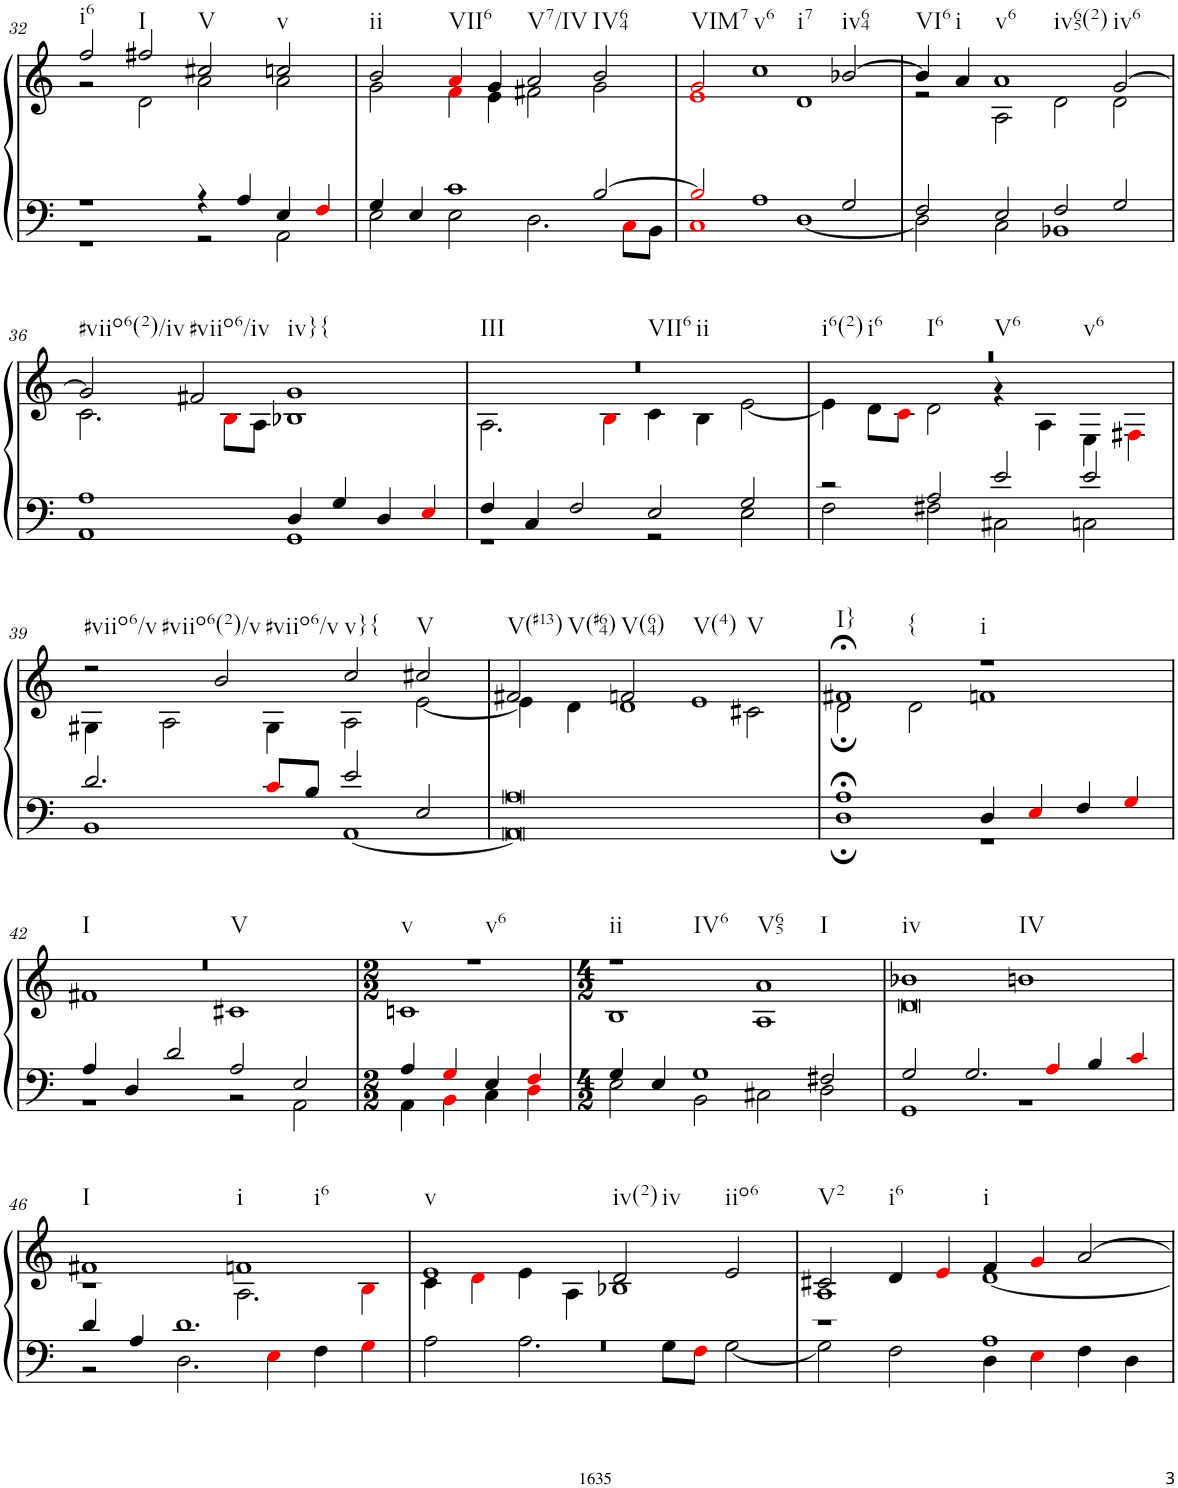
**kern	**kern
*part1	*part1
*staff2	*staff1
*I"Organ	*
*I'Org.	*
!!LO:PB:g=z
*clefF4	*clefG2
*k[]	*k[]
*M4/2	*M4/2
=32	=32
*^	*^
!	!	!LO:TX:b:t=i6	!
1r	1r	2ff/	2r
!	!	!LO:TX:b:t=I	!
.	.	2ff#X/	2d\
!	!	!LO:TX:b:t=V	!
4r	2r	2cc#X/	2a\
4A/	.	.	.
!	!	!LO:TX:b:t=v	!
4E/	2AA\	2ccn/	2a\
4Fi/	.	.	.
=33	=33	=33	=33
!	!	!LO:TX:b:t=ii	!
4G/	2E\	2b/	2g\
4E/	.	.	.
!	!	!LO:TX:b:t=VII6	!
1c	2E\	4ai/	4fi\
.	.	4g/	4e\
!	!	!LO:TX:b:t=V7/IV	!
.	2.D\	2a/	2f#X\
!	!	!LO:TX:b:t=IV64	!
[2B/	.	2b/	2g\
.	8Ci\L	.	.
.	8BB\J	.	.
=34	=34	=34	=34
!	!	!LO:TX:b:t=VIM7	!
2Bi/]	1Ci	2gi/	1ei
!	!	!LO:TX:b:t=v6	!
!	!	!LO:TX:b:t=i7	!
1A	.	1cc	.
.	[1D	.	1d
!	!	!LO:TX:b:t=iv64	!
2G/	.	[2b-X/	.
=35	=35	=35	=35
!	!	!LO:TX:b:t=VI6	!
2F/	2D\]	4b-/]	2r
!	!	!LO:TX:b:t=i	!
.	.	4a/	.
!	!	!LO:TX:b:t=v6	!
!	!	!LO:TX:b:t=iv65(2)	!
2E/	2C\	1a	2A\
2F/	1BB-X	.	2d\
!	!	!LO:TX:b:t=iv6	!
2G/	.	[2g/	2d\
!!LO:LB:g=z	!!
=36	=36	=36	=36
!	!	!LO:TX:b:t=#viio6(2)/iv	!
1A	1AA	2g/]	2.c\
!	!	!LO:TX:b:t=#viio6/iv	!
.	.	2f#X/	.
.	.	.	8Bi\L
.	.	.	8A\J
!	!	!LO:TX:b:t=iv}{	!
4D/	1GG	1g	1B-X
4G/	.	.	.
4D/	.	.	.
4Ei/	.	.	.
=37	=37	=37	=37
!	!	!LO:TX:b:t=III	!
!	!	!LO:TX:b:t=VII6	!
!	!	!LO:TX:b:t=ii	!
4F/	1r	0r	2.A\
4C/	.	.	.
2F/	.	.	.
.	.	.	4Bi\
2E/	2r	.	4c\
.	.	.	4B\
2G/	2E\	.	[2e\
=38	=38	=38	=38
!	!	!LO:TX:b:t=i6(2)	!
!	!	!LO:TX:b:t=i6	!
!	!	!LO:TX:b:t=I6	!
!	!	!LO:TX:b:t=V6	!
!	!	!LO:TX:b:t=v6	!
2r	2F\	0r	4e\]
.	.	.	8d\L
.	.	.	8ci\J
2A/	2F#X\	.	2d\
2e/	2C#X\	.	4r
.	.	.	4A\
2e/	2Cn\	.	4E\
.	.	.	4F#Xi\
!!LO:LB:g=z	!!
=39	=39	=39	=39
!	!	!LO:TX:b:t=#viio6/v	!
!	!	!LO:TX:b:t=#viio6(2)/v	!
2.d/	1BB	2r	4G#X\
.	.	.	2A\
!	!	!LO:TX:b:t=#viio6/v	!
.	.	2b/	.
8ci/L	.	.	4G#\
8B/J	.	.	.
!	!	!LO:TX:b:t=v}{	!
2e/	[1AA	2cc/	2A\
!	!	!LO:TX:b:t=V	!
2E/	.	2cc#X/	[2e\
=40	=40	=40	=40
!	!	!LO:TX:b:t=V(#13)	!
!	!	!LO:TX:b:t=V(#64)	!
0A	0AA]	2f#X/	4e\]
.	.	.	4d\
!	!	!LO:TX:b:t=V(64)	!
.	.	2fn/	1d
!	!	!LO:TX:b:t=V(4)	!
!	!	!LO:TX:b:t=V	!
.	.	1e	.
.	.	.	2c#X\
=41	=41	=41	=41
!	!	!LO:TX:b:t=I}	!
!	!	!LO:TX:b:t={	!
1A;<	1D;	1f#X;<	2d;\
.	.	.	2d\
!	!	!LO:TX:b:t=i	!
4D/	1r	1r	1fn
4Ei/	.	.	.
4F/	.	.	.
4Gi/	.	.	.
!!LO:LB:g=z	!!
=42	=42	=42	=42
!	!	!LO:TX:b:t=I	!
!	!	!LO:TX:b:t=V	!
4A/	1r	0r	1f#X
4D/	.	.	.
2d/	.	.	.
2A/	2r	.	1c#X
2E/	2AA\	.	.
=43	=43	=43	=43
*M2/2	*	*M2/2	*
!	!	!LO:TX:b:t=v	!
!	!	!LO:TX:b:t=v6	!
4A/	4AA\	1r	1cn
4Gi/	4BBi\	.	.
4E/	4C\	.	.
4Fi/	4Di\	.	.
=44	=44	=44	=44
*M4/2	*	*M4/2	*
!	!	!LO:TX:b:t=ii	!
!	!	!LO:TX:b:t=IV6	!
4G/	2E\	1r	1B
4E/	.	.	.
1G	2BB\	.	.
!	!	!LO:TX:b:t=V65	!
!	!	!LO:TX:b:t=I	!
.	2C#X\	1a	1A
2F#X/	2D\	.	.
=45	=45	=45	=45
!	!	!LO:TX:b:t=iv	!
2G/	1GG	1b-X	0d
2.G/	.	.	.
!	!	!LO:TX:b:t=IV	!
.	1r	1bn	.
4Ai/	.	.	.
4B/	.	.	.
4ci/	.	.	.
!!LO:LB:g=z	!!
=46	=46	=46	=46
!	!	!LO:TX:b:t=I	!
4d/	2r	1f#X	1r
4A/	.	.	.
1.d	2.D\	.	.
!	!	!LO:TX:b:t=i	!
!	!	!LO:TX:b:t=i6	!
.	.	1fn	2.A\
.	4Ei\	.	.
.	4F\	.	.
.	4Gi\	.	4Bi\
=47	=47	=47	=47
!	!	!LO:TX:b:t=v	!
0r	2A\	1e	4c\
.	.	.	4di\
.	2.A\	.	4e\
.	.	.	4A\
!	!	!LO:TX:b:t=iv(2)	!
!	!	!LO:TX:b:t=iv	!
.	.	2d/	1B-X
.	8G\L	.	.
.	8Fi\J	.	.
!	!	!LO:TX:b:t=iio6	!
.	[2G\	2e/	.
=48	=48	=48	=48
!	!	!LO:TX:b:t=V2	!
1r	2G\]	2c#X/	1A
!	!	!LO:TX:b:t=i6	!
.	2F\	4d/	.
.	.	4ei/	.
!	!	!LO:TX:b:t=i	!
1A	4D\	4f/	[1d
.	4Ei\	4gi/	.
.	4F\	[2a/	.
.	4D\	.	.
*v	*v	*	*
*	*v	*v
=	=
*-	*-
